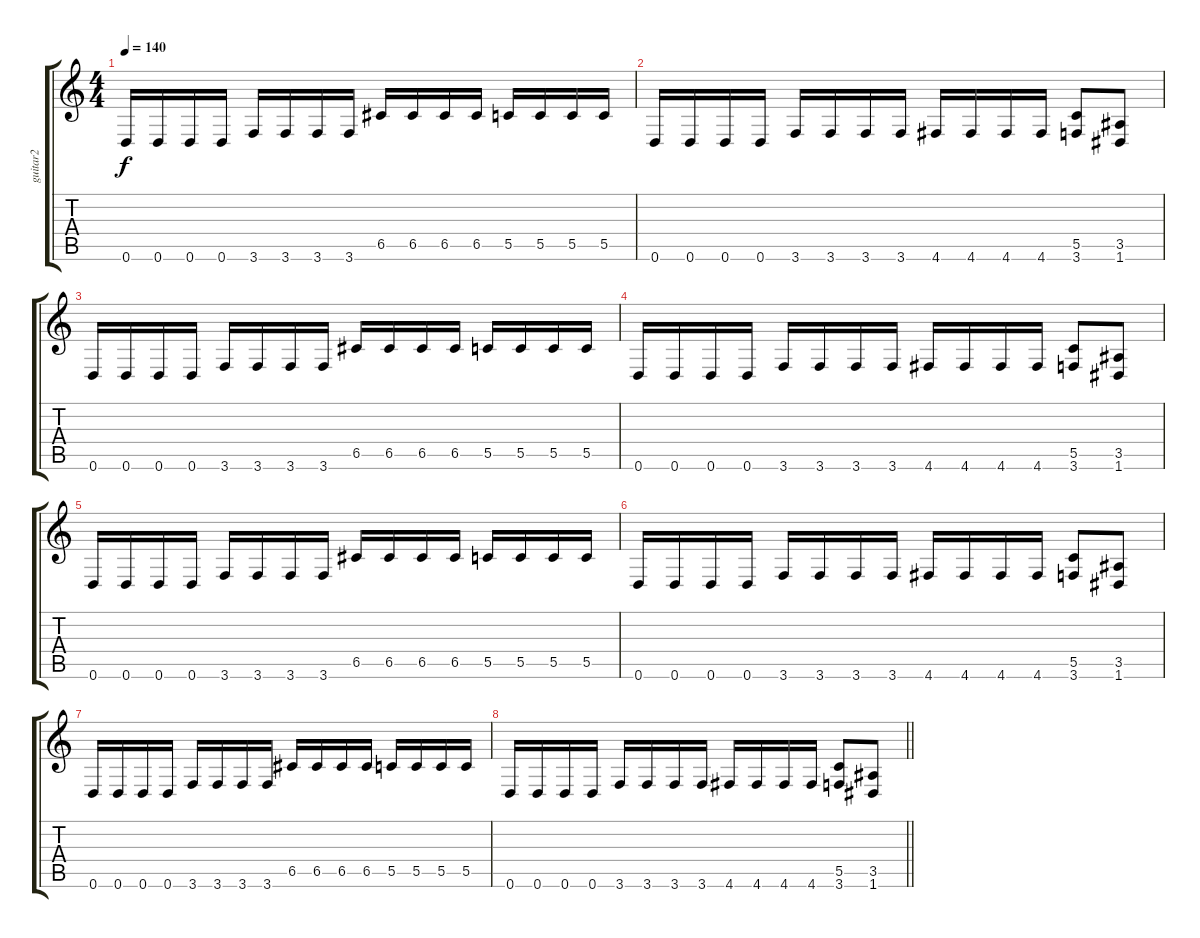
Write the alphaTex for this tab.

\track ("guitar2" "guitar2") {instrument distortionguitar}
\staff {score tabs}
\tuning (D4 A3 F3 C3 G2 D2) {hide}
\ts (4 4)
\tempo 140
\clef g2
\ks c
0.6.16{dy f} 0.6.16 0.6.16 0.6.16 3.6.16 3.6.16 3.6.16 3.6.16 6.5.16 6.5.16 6.5.16 6.5.16 5.5.16 5.5.16 5.5.16 5.5.16 |
0.6.16 0.6.16 0.6.16 0.6.16 3.6.16 3.6.16 3.6.16 3.6.16 4.6.16 4.6.16 4.6.16 4.6.16 (5.5 3.6).8 (3.5 1.6).8 |
0.6.16 0.6.16 0.6.16 0.6.16 3.6.16 3.6.16 3.6.16 3.6.16 6.5.16 6.5.16 6.5.16 6.5.16 5.5.16 5.5.16 5.5.16 5.5.16 |
0.6.16 0.6.16 0.6.16 0.6.16 3.6.16 3.6.16 3.6.16 3.6.16 4.6.16 4.6.16 4.6.16 4.6.16 (5.5 3.6).8 (3.5 1.6).8 |
0.6.16 0.6.16 0.6.16 0.6.16 3.6.16 3.6.16 3.6.16 3.6.16 6.5.16 6.5.16 6.5.16 6.5.16 5.5.16 5.5.16 5.5.16 5.5.16 |
0.6.16 0.6.16 0.6.16 0.6.16 3.6.16 3.6.16 3.6.16 3.6.16 4.6.16 4.6.16 4.6.16 4.6.16 (5.5 3.6).8 (3.5 1.6).8 |
0.6.16 0.6.16 0.6.16 0.6.16 3.6.16 3.6.16 3.6.16 3.6.16 6.5.16 6.5.16 6.5.16 6.5.16 5.5.16 5.5.16 5.5.16 5.5.16 |
\barLineRight lightlight
0.6.16 0.6.16 0.6.16 0.6.16 3.6.16 3.6.16 3.6.16 3.6.16 4.6.16 4.6.16 4.6.16 4.6.16 (5.5 3.6).8 (3.5 1.6).8
